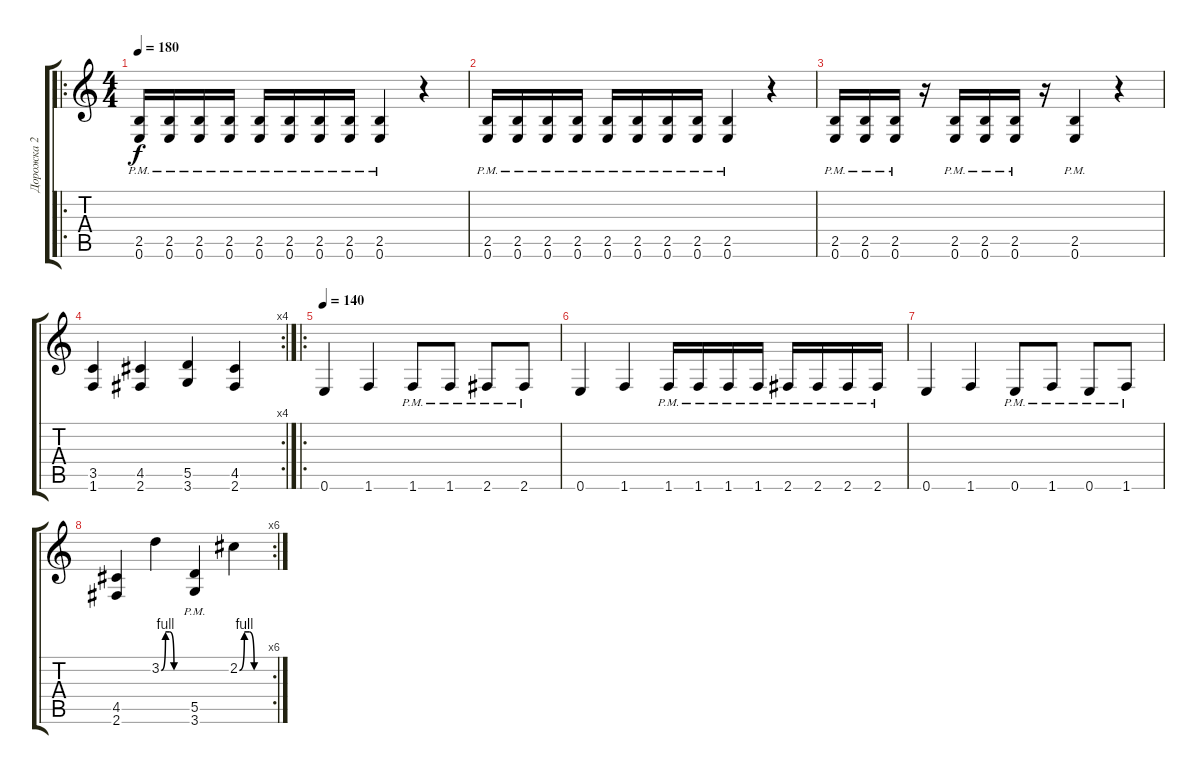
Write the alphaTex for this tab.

\track ("Дорожка 2" "Дорожка 2") {instrument distortionguitar}
\staff {score tabs}
\tuning (E4 B3 G3 D3 A2 E2) {hide}
\ro
\ts (4 4)
\tempo 180
\clef g2
\ks c
(2.5{pm} 0.6{pm}).16{dy f instrument distortionguitar} (2.5{pm} 0.6{pm}).16 (2.5{pm} 0.6{pm}).16 (2.5{pm} 0.6{pm}).16 (2.5{pm} 0.6{pm}).16 (2.5{pm} 0.6{pm}).16 (2.5{pm} 0.6{pm}).16 (2.5{pm} 0.6{pm}).16 (2.5{pm} 0.6{pm}).4 r.4 |
(2.5{pm} 0.6{pm}).16 (2.5{pm} 0.6{pm}).16 (2.5{pm} 0.6{pm}).16 (2.5{pm} 0.6{pm}).16 (2.5{pm} 0.6{pm}).16 (2.5{pm} 0.6{pm}).16 (2.5{pm} 0.6{pm}).16 (2.5{pm} 0.6{pm}).16 (2.5{pm} 0.6{pm}).4 r.4 |
(2.5{pm} 0.6{pm}).16 (2.5{pm} 0.6{pm}).16 (2.5{pm} 0.6{pm}).16 r.16 (2.5{pm} 0.6{pm}).16 (2.5{pm} 0.6{pm}).16 (2.5{pm} 0.6{pm}).16 r.16 (2.5{pm} 0.6{pm}).4 r.4 |
\rc 4
(3.5 1.6).4 (4.5 2.6).4 (5.5 3.6).4 (4.5 2.6).4 |
\ro
\tempo 140
0.6.4 1.6.4 1.6{pm}.8 1.6{pm}.8 2.6{pm}.8 2.6{pm}.8 |
0.6.4 1.6.4 1.6{pm}.16 1.6{pm}.16 1.6{pm}.16 1.6{pm}.16 2.6{pm}.16 2.6{pm}.16 2.6{pm}.16 2.6{pm}.16 |
0.6.4 1.6.4 0.6{pm}.8 1.6{pm}.8 0.6{pm}.8 1.6{pm}.8 |
\rc 6
(4.5 2.6).4 3.2{be (custom 0 0 10 4 20 4 30 0 60 0)}.4 (5.5{pm} 3.6{pm}).4 2.2{be (custom 0 0 10 4 20 4 30 0 60 0)}.4
